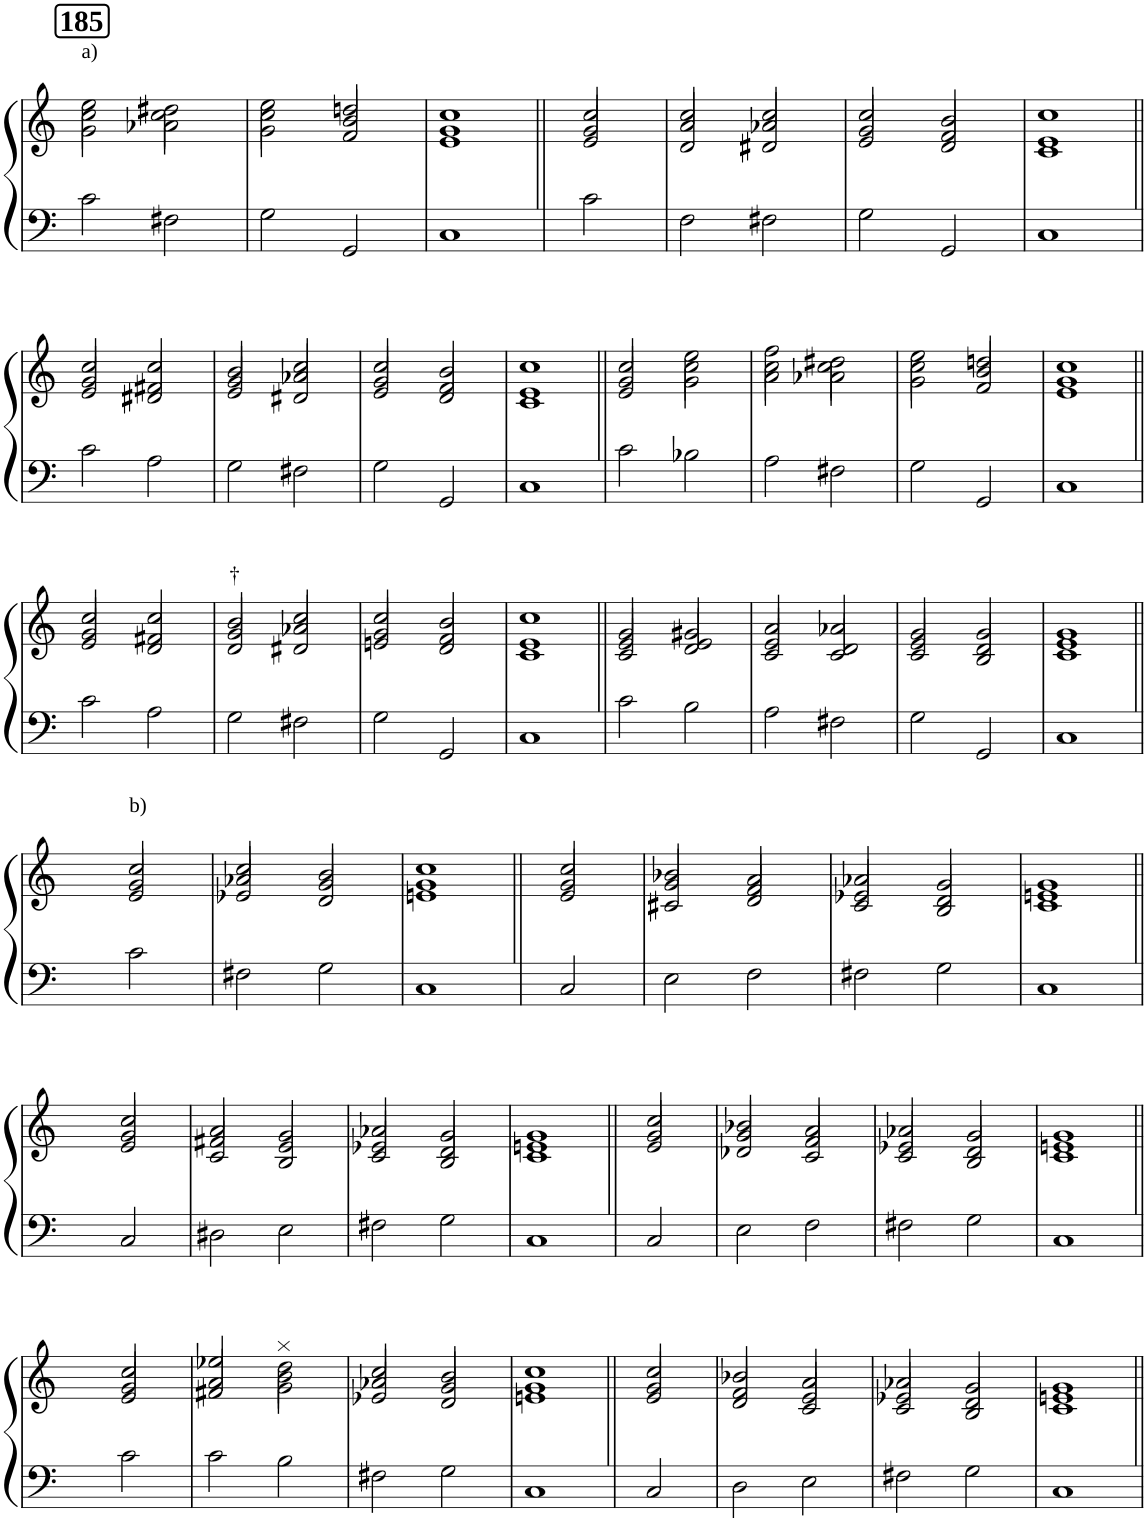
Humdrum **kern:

**kern	**kern	**text
*part1	*part1	*part1
*staff2	*staff1	*staff1
*I"Piano	*	*
*I'Pno	*	*
*clefF4	*clefG2	*
*k[]	*k[]	*
*M1/1	*M1/1	*
!!LO:REH:place=s1:a:B:cj:fs=14:t=185
=1	=1	=1
*^	*^	*
*	*	*	*^	*
!	!	!LO:TX:a:t=a)	!	!	!
1ryy	2c\	2ee\	2cc\	2g\	.
.	2F#X\	2dd#X\	2cc\	2a-X\	.
=2	=2	=2	=2	=2	=2
1ryy	2G\	2ee\	2cc\	2g\	.
.	2GG/	2ddn/	2b/	2f/	.
=3	=3	=3	=3	=3	=3
1ryy	1C	1cc	1g	1e	.
=4||	=4||	=4||	=4||	=4||	=4||
1ryy	2ryy	2ryy	2ryy	2ryy	.
.	2c\	2cc/	2g/	2e/	.
=5	=5	=5	=5	=5	=5
1ryy	2F\	2cc/	2a/	2d/	.
.	2F#X\	2cc/	2a-X/	2d#X/	.
=6	=6	=6	=6	=6	=6
1ryy	2G\	2cc/	2g/	2e/	.
.	2GG/	2b/	2f/	2d/	.
=7	=7	=7	=7	=7	=7
1ryy	1C	1cc	1e	1c	.
!!LO:LB:g=z	!!	!!
=8||	=8||	=8||	=8||	=8||	=8||
1ryy	2c\	2cc/	2g/	2e/	.
.	2A\	2cc/	2f#X/	2d#X/	.
=9	=9	=9	=9	=9	=9
1ryy	2G\	2b/	2g/	2e/	.
.	2F#X\	2cc/	2a-X/	2d#X/	.
=10	=10	=10	=10	=10	=10
1ryy	2G\	2cc/	2g/	2e/	.
.	2GG/	2b/	2f/	2d/	.
=11	=11	=11	=11	=11	=11
1ryy	1C	1cc	1e	1c	.
=12||	=12||	=12||	=12||	=12||	=12||
1ryy	2c\	2cc/	2g/	2e/	.
.	2B-X\	2ee\	2cc\	2g\	.
=13	=13	=13	=13	=13	=13
1ryy	2A\	2ff\	2cc\	2a\	.
.	2F#X\	2dd#X\	2cc\	2a-X\	.
=14	=14	=14	=14	=14	=14
1ryy	2G\	2ee\	2cc\	2g\	.
.	2GG/	2ddn/	2b/	2f/	.
=15	=15	=15	=15	=15	=15
1ryy	1C	1cc	1g	1e	.
!!LO:LB:g=z	!!	!!
=16||	=16||	=16||	=16||	=16||	=16||
1ryy	2c\	2cc/	2g/	2e/	.
.	2A\	2cc/	2f#X/	2d/	.
=17	=17	=17	=17	=17	=17
!	!	!	!	!	!LO:LY:a
1ryy	2G\	2b/	2g/	2d/	†
.	2F#X\	2cc/	2a-X/	2d#X/	.
=18	=18	=18	=18	=18	=18
1ryy	2G\	2cc/	2g/	2en/	.
.	2GG/	2b/	2f/	2d/	.
=19	=19	=19	=19	=19	=19
1ryy	1C	1cc	1e	1c	.
=20||	=20||	=20||	=20||	=20||	=20||
1ryy	2c\	2g/	2e/	2c/	.
.	2B\	2g#X/	2e/	2d/	.
=21	=21	=21	=21	=21	=21
1ryy	2A\	2a/	2e/	2c/	.
.	2F#X\	2a-X/	2d/	2c/	.
=22	=22	=22	=22	=22	=22
1ryy	2G\	2g/	2e/	2c/	.
.	2GG/	2g/	2d/	2B/	.
=23	=23	=23	=23	=23	=23
1ryy	1C	1g	1e	1c	.
!!LO:LB:g=z	!!	!!
=24||	=24||	=24||	=24||	=24||	=24||
1ryy	2ryy	2ryy	2ryy	2ryy	.
!	!	!LO:TX:a:t=b)	!	!	!
.	2c\	2cc/	2g/	2e/	.
=25	=25	=25	=25	=25	=25
1ryy	2F#X\	2cc/	2a-X/	2e-X/	.
.	2G\	2b/	2g/	2d/	.
=26	=26	=26	=26	=26	=26
1ryy	1C	1cc	1g	1en	.
=27||	=27||	=27||	=27||	=27||	=27||
1ryy	2ryy	2ryy	2ryy	2ryy	.
.	2C/	2cc/	2g/	2e/	.
=28	=28	=28	=28	=28	=28
1ryy	2E\	2b-X/	2g/	2c#X/	.
.	2F\	2a/	2f/	2d/	.
=29	=29	=29	=29	=29	=29
1ryy	2F#X\	2a-X/	2e-X/	2c/	.
.	2G\	2g/	2d/	2B/	.
=30	=30	=30	=30	=30	=30
1ryy	1C	1g	1en	1c	.
!!LO:LB:g=z	!!	!!
=31||	=31||	=31||	=31||	=31||	=31||
1ryy	2ryy	2ryy	2ryy	2ryy	.
.	2C/	2cc/	2g/	2e/	.
=32	=32	=32	=32	=32	=32
1ryy	2D#X\	2a/	2f#X/	2c/	.
.	2E\	2g/	2e/	2B/	.
=33	=33	=33	=33	=33	=33
1ryy	2F#X\	2a-X/	2e-X/	2c/	.
.	2G\	2g/	2d/	2B/	.
=34	=34	=34	=34	=34	=34
1ryy	1C	1g	1en	1c	.
=35||	=35||	=35||	=35||	=35||	=35||
1ryy	2ryy	2ryy	2ryy	2ryy	.
.	2C/	2cc/	2g/	2e/	.
=36	=36	=36	=36	=36	=36
1ryy	2E\	2b-X/	2g/	2d-X/	.
.	2F\	2a/	2f/	2c/	.
=37	=37	=37	=37	=37	=37
1ryy	2F#X\	2a-X/	2e-X/	2c/	.
.	2G\	2g/	2d/	2B/	.
=38	=38	=38	=38	=38	=38
1ryy	1C	1g	1en	1c	.
!!LO:LB:g=z	!!	!!
=39||	=39||	=39||	=39||	=39||	=39||
1ryy	2ryy	2ryy	2ryy	2ryy	.
.	2c\	2cc/	2g/	2e/	.
=40	=40	=40	=40	=40	=40
1ryy	2c\	2ee-X/	2a/	2f#X/	.
.	2B\	2dd\	2b\	2g\	.
=41	=41	=41	=41	=41	=41
1ryy	2F#X\	2cc/	2a-X/	2e-X/	.
.	2G\	2b/	2g/	2d/	.
=42	=42	=42	=42	=42	=42
1ryy	1C	1cc	1g	1en	.
=43||	=43||	=43||	=43||	=43||	=43||
1ryy	2ryy	2ryy	2ryy	2ryy	.
.	2C/	2cc/	2g/	2e/	.
=44	=44	=44	=44	=44	=44
1ryy	2D\	2b-X/	2f/	2d/	.
.	2E\	2a/	2e/	2c/	.
=45	=45	=45	=45	=45	=45
1ryy	2F#X\	2a-X/	2e-X/	2c/	.
.	2G\	2g/	2d/	2B/	.
=46	=46	=46	=46	=46	=46
1ryy	1C	1g	1en	1c	.
*v	*v	*	*	*	*
*	*v	*v	*v	*
=||	=||	=||
*-	*-	*-
